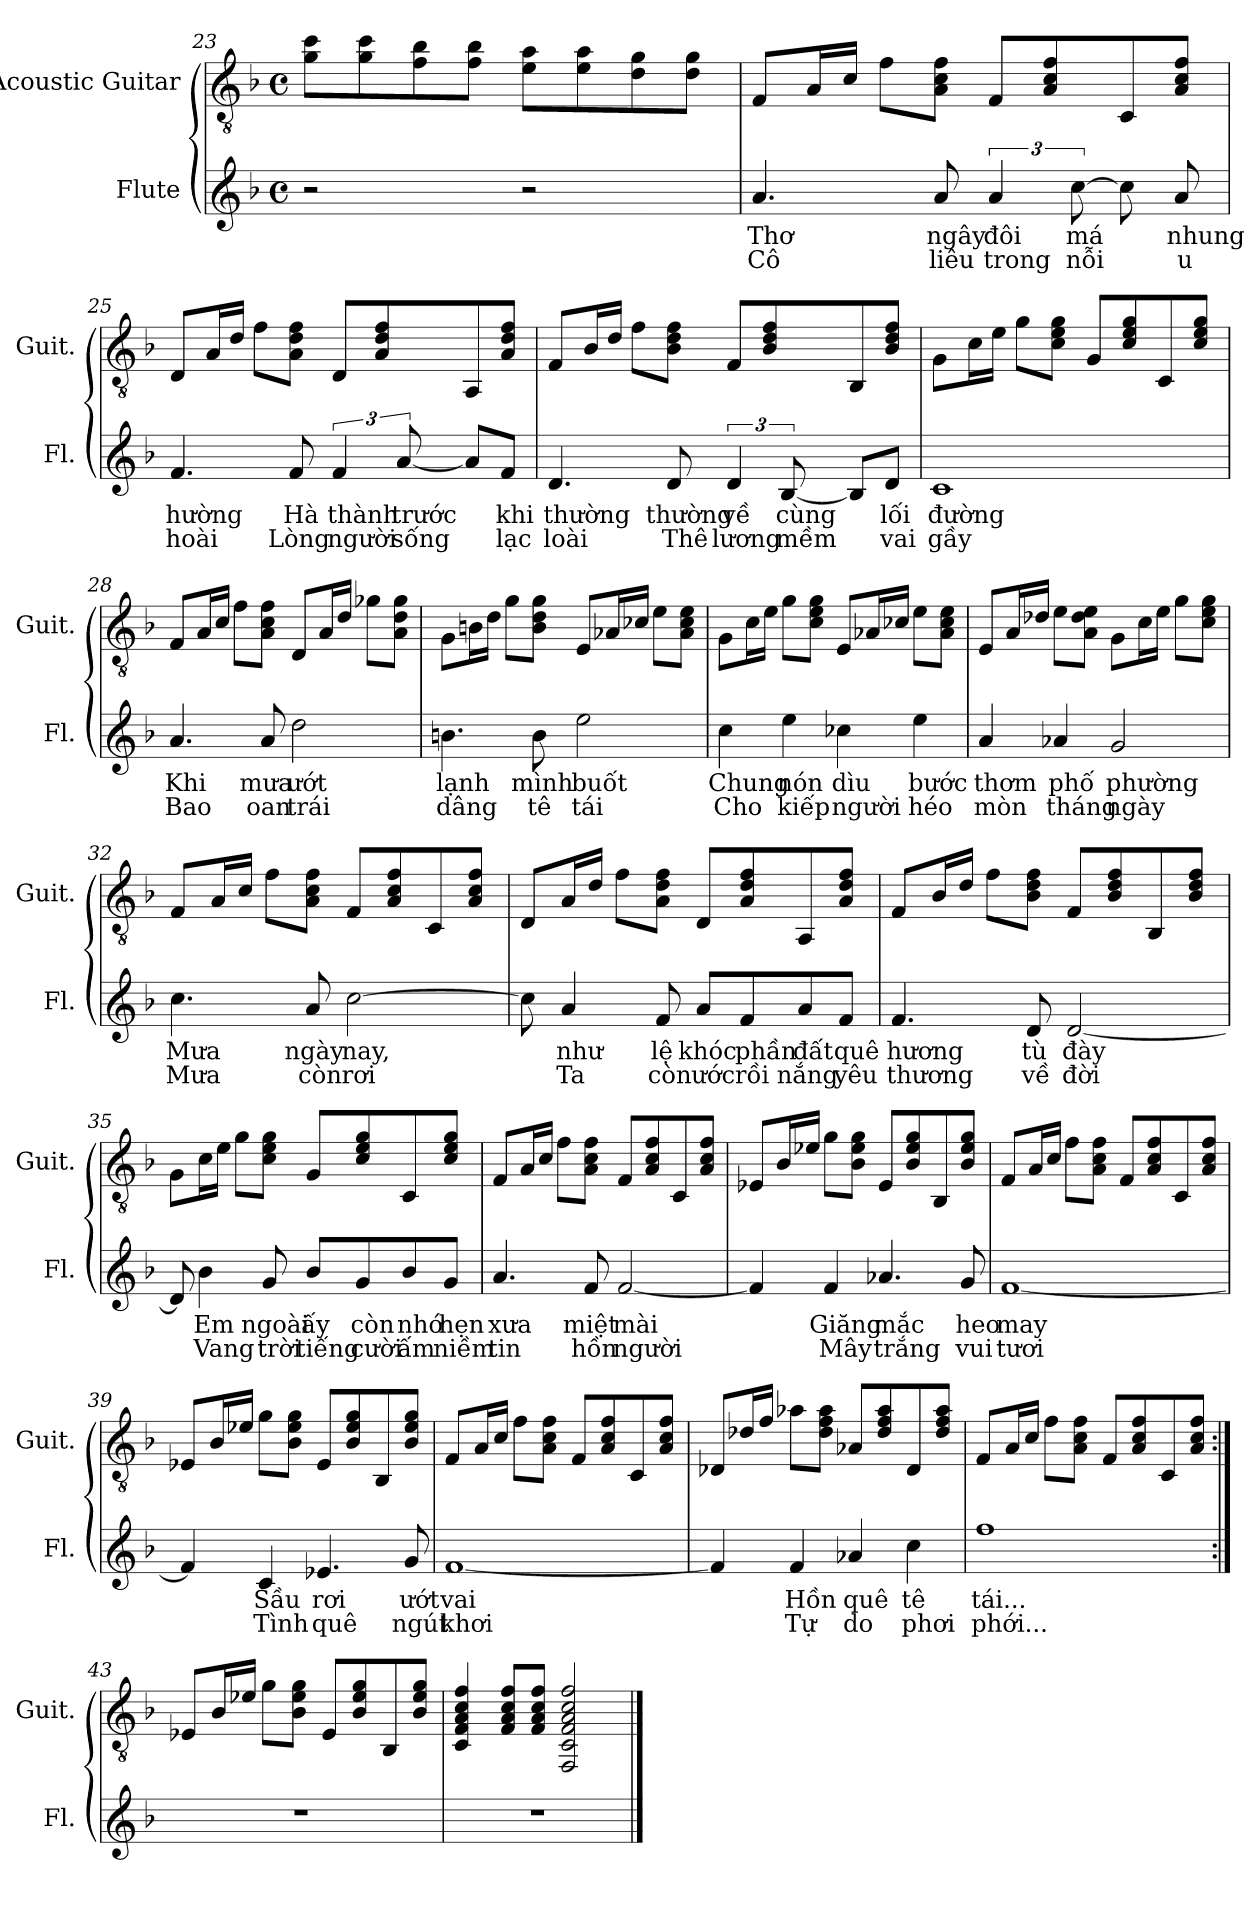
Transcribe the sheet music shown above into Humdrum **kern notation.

**kern	**text	**text	**kern
*part2	*part2	*part2	*part1
*staff2	*staff2	*staff2	*staff1
*I"Flute	*	*	*I"Acoustic Guitar
*I'Fl.	*	*	*I'Guit.
*clefG2	*	*	*clefGv2
*k[b-]	*	*	*k[b-]
*M4/4	*	*	*M4/4
*met(c)	*	*	*met(c)
=23	=23	=23	=23
2r	.	.	8g\ 8cc\L
.	.	.	8g\ 8cc\
.	.	.	8f\ 8b-\
.	.	.	8f\ 8b-\J
2r	.	.	8e\ 8a\L
.	.	.	8e\ 8a\
.	.	.	8d\ 8g\
.	.	.	8d\ 8g\J
!!LO:LB:g=z
=24	=24	=24	=24
4.a/	Thơ	Cô	8F/L
.	.	.	16A/L
.	.	.	16c/JJ
.	.	.	8f\L
8a/	ngây	liêu	8A\ 8c\ 8f\J
6a/	đôi	trong	8F/L
.	.	.	8A/ 8c/ 8f/
[12cc\	má	nỗi	.
8cc\]	.	.	8C/
8a/	nhung	u	8A/ 8c/ 8f/J
=25	=25	=25	=25
4.f/	hường	hoài	8D/L
.	.	.	16A/L
.	.	.	16d/JJ
.	.	.	8f\L
8f/	Hà	Lòng	8A\ 8d\ 8f\J
6f/	thành	người	8D/L
.	.	.	8A/ 8d/ 8f/
[12a/	trước	sống	.
8a/L]	.	.	8AA/
8f/J	khi	lạc	8A/ 8d/ 8f/J
!!LO:LB:g=z
=26	=26	=26	=26
4.d/	thường	loài	8F/L
.	.	.	16B-/L
.	.	.	16d/JJ
.	.	.	8f\L
8d/	thường	Thê	8B-\ 8d\ 8f\J
6d/	về	lương	8F/L
.	.	.	8B-/ 8d/ 8f/
[12B-/	cùng	mềm	.
8B-/L]	.	.	8BB-/
8d/J	lối	vai	8B-/ 8d/ 8f/J
=27	=27	=27	=27
1c	đường	gầy	8G\L
.	.	.	16c\L
.	.	.	16e\JJ
.	.	.	8g\L
.	.	.	8c\ 8e\ 8g\J
.	.	.	8G/L
.	.	.	8c/ 8e/ 8g/
.	.	.	8C/
.	.	.	8c/ 8e/ 8g/J
=28	=28	=28	=28
4.a/	Khi	Bao	8F/L
.	.	.	16A/L
.	.	.	16c/JJ
.	.	.	8f\L
8a/	mưa	oan	8A\ 8c\ 8f\J
2dd\	ướt	trái	8D/L
.	.	.	16A/L
.	.	.	16d/JJ
.	.	.	8g-X\L
.	.	.	8A\ 8d\ 8g-\J
!!LO:PB:g=z
=29	=29	=29	=29
4.bn\	lạnh	dâng	8G\L
.	.	.	16Bn\L
.	.	.	16d\JJ
.	.	.	8g\L
8b\	mình	tê	8B\ 8d\ 8g\J
2ee\	buốt	tái	8E/L
.	.	.	16A-X/L
.	.	.	16c-X/JJ
.	.	.	8e\L
.	.	.	8A-\ 8c-\ 8e\J
=30	=30	=30	=30
4cc\	Chung	Cho	8G\L
.	.	.	16c\L
.	.	.	16e\JJ
4ee\	nón	kiếp	8g\L
.	.	.	8c\ 8e\ 8g\J
4cc-X\	dìu	người	8E/L
.	.	.	16A-X/L
.	.	.	16c-X/JJ
4ee\	bước	héo	8e\L
.	.	.	8A-\ 8c-\ 8e\J
=31	=31	=31	=31
4a/	thơm	mòn	8E/L
.	.	.	16A/L
.	.	.	16d-X/JJ
4a-X/	phố	tháng	8e\L
.	.	.	8A\ 8d-\ 8e\J
2g/	phường	ngày	8G\L
.	.	.	16c\L
.	.	.	16e\JJ
.	.	.	8g\L
.	.	.	8c\ 8e\ 8g\J
!!LO:LB:g=z
=32	=32	=32	=32
4.cc\	Mưa	Mưa	8F/L
.	.	.	16A/L
.	.	.	16c/JJ
.	.	.	8f\L
8a/	ngày	còn	8A\ 8c\ 8f\J
[2cc\	nay,	rơi	8F/L
.	.	.	8A/ 8c/ 8f/
.	.	.	8C/
.	.	.	8A/ 8c/ 8f/J
=33	=33	=33	=33
8cc\]	.	.	8D/L
4a/	như	Ta	16A/L
.	.	.	16d/JJ
.	.	.	8f\L
8f/	lệ	còn	8A\ 8d\ 8f\J
8a/L	khóc	ước	8D/L
8f/	phần	rồi	8A/ 8d/ 8f/
8a/	đất	nắng	8AA/
8f/J	quê	yêu	8A/ 8d/ 8f/J
=34	=34	=34	=34
4.f/	hương	thương	8F/L
.	.	.	16B-/L
.	.	.	16d/JJ
.	.	.	8f\L
8d/	tù	về	8B-\ 8d\ 8f\J
[2d/	đày	đời	8F/L
.	.	.	8B-/ 8d/ 8f/
.	.	.	8BB-/
.	.	.	8B-/ 8d/ 8f/J
!!LO:LB:g=z
=35	=35	=35	=35
8d/]	.	.	8G\L
4b-\	Em	Vang	16c\L
.	.	.	16e\JJ
.	.	.	8g\L
8g/	ngoài	trời	8c\ 8e\ 8g\J
8b-/L	ấy	tiếng	8G/L
8g/	còn	cười	8c/ 8e/ 8g/
8b-/	nhớ	ấm	8C/
8g/J	hẹn	niềm	8c/ 8e/ 8g/J
=36	=36	=36	=36
4.a/	xưa	tin	8F/L
.	.	.	16A/L
.	.	.	16c/JJ
.	.	.	8f\L
8f/	miệt	hồn	8A\ 8c\ 8f\J
[2f/	mài	người	8F/L
.	.	.	8A/ 8c/ 8f/
.	.	.	8C/
.	.	.	8A/ 8c/ 8f/J
=37	=37	=37	=37
4f/]	.	.	8E-X/L
.	.	.	16B-/L
.	.	.	16e-X/JJ
4f/	Giăng	Mây	8g\L
.	.	.	8B-\ 8e-\ 8g\J
4.a-X/	mắc	trắng	8E-/L
.	.	.	8B-/ 8e-/ 8g/
.	.	.	8BB-/
8g/	heo	vui	8B-/ 8e-/ 8g/J
!!LO:LB:g=z
=38	=38	=38	=38
[1f	may	tươi	8F/L
.	.	.	16A/L
.	.	.	16c/JJ
.	.	.	8f\L
.	.	.	8A\ 8c\ 8f\J
.	.	.	8F/L
.	.	.	8A/ 8c/ 8f/
.	.	.	8C/
.	.	.	8A/ 8c/ 8f/J
=39	=39	=39	=39
4f/]	.	.	8E-X/L
.	.	.	16B-/L
.	.	.	16e-X/JJ
4c/	Sầu	Tình	8g\L
.	.	.	8B-\ 8e-\ 8g\J
4.e-X/	rơi	quê	8E-/L
.	.	.	8B-/ 8e-/ 8g/
.	.	.	8BB-/
8g/	ướt	ngút	8B-/ 8e-/ 8g/J
=40	=40	=40	=40
[1f	vai	khơi	8F/L
.	.	.	16A/L
.	.	.	16c/JJ
.	.	.	8f\L
.	.	.	8A\ 8c\ 8f\J
.	.	.	8F/L
.	.	.	8A/ 8c/ 8f/
.	.	.	8C/
.	.	.	8A/ 8c/ 8f/J
=41	=41	=41	=41
4f/]	.	.	8D-X/L
.	.	.	16d-X/L
.	.	.	16f/JJ
4f/	Hồn	Tự	8a-X\L
.	.	.	8d-\ 8f\ 8a-\J
4a-X/	quê	do	8A-X/L
.	.	.	8d-/ 8f/ 8a-/
4cc\	tê	phơi	8D-/
.	.	.	8d-/ 8f/ 8a-/J
!!LO:LB:g=z
=42	=42	=42	=42
1ff	tái...	phới...	8F/L
.	.	.	16A/L
.	.	.	16c/JJ
.	.	.	8f\L
.	.	.	8A\ 8c\ 8f\J
.	.	.	8F/L
.	.	.	8A/ 8c/ 8f/
.	.	.	8C/
.	.	.	8A/ 8c/ 8f/J
=43:|!	=43:|!	=43:|!	=43:|!
1r	.	.	8E-X/L
.	.	.	16B-/L
.	.	.	16e-X/JJ
.	.	.	8g\L
.	.	.	8B-\ 8e-\ 8g\J
.	.	.	8E-/L
.	.	.	8B-/ 8e-/ 8g/
.	.	.	8BB-/
.	.	.	8B-/ 8e-/ 8g/J
=44	=44	=44	=44
1r	.	.	4C/ 4F/ 4A/ 4c/ 4f/
.	.	.	8F/ 8A/ 8c/ 8f/L
.	.	.	8F/ 8A/ 8c/ 8f/J
.	.	.	2FF/ 2C/ 2F/ 2A/ 2c/ 2f/
==	==	==	==
*-	*-	*-	*-
